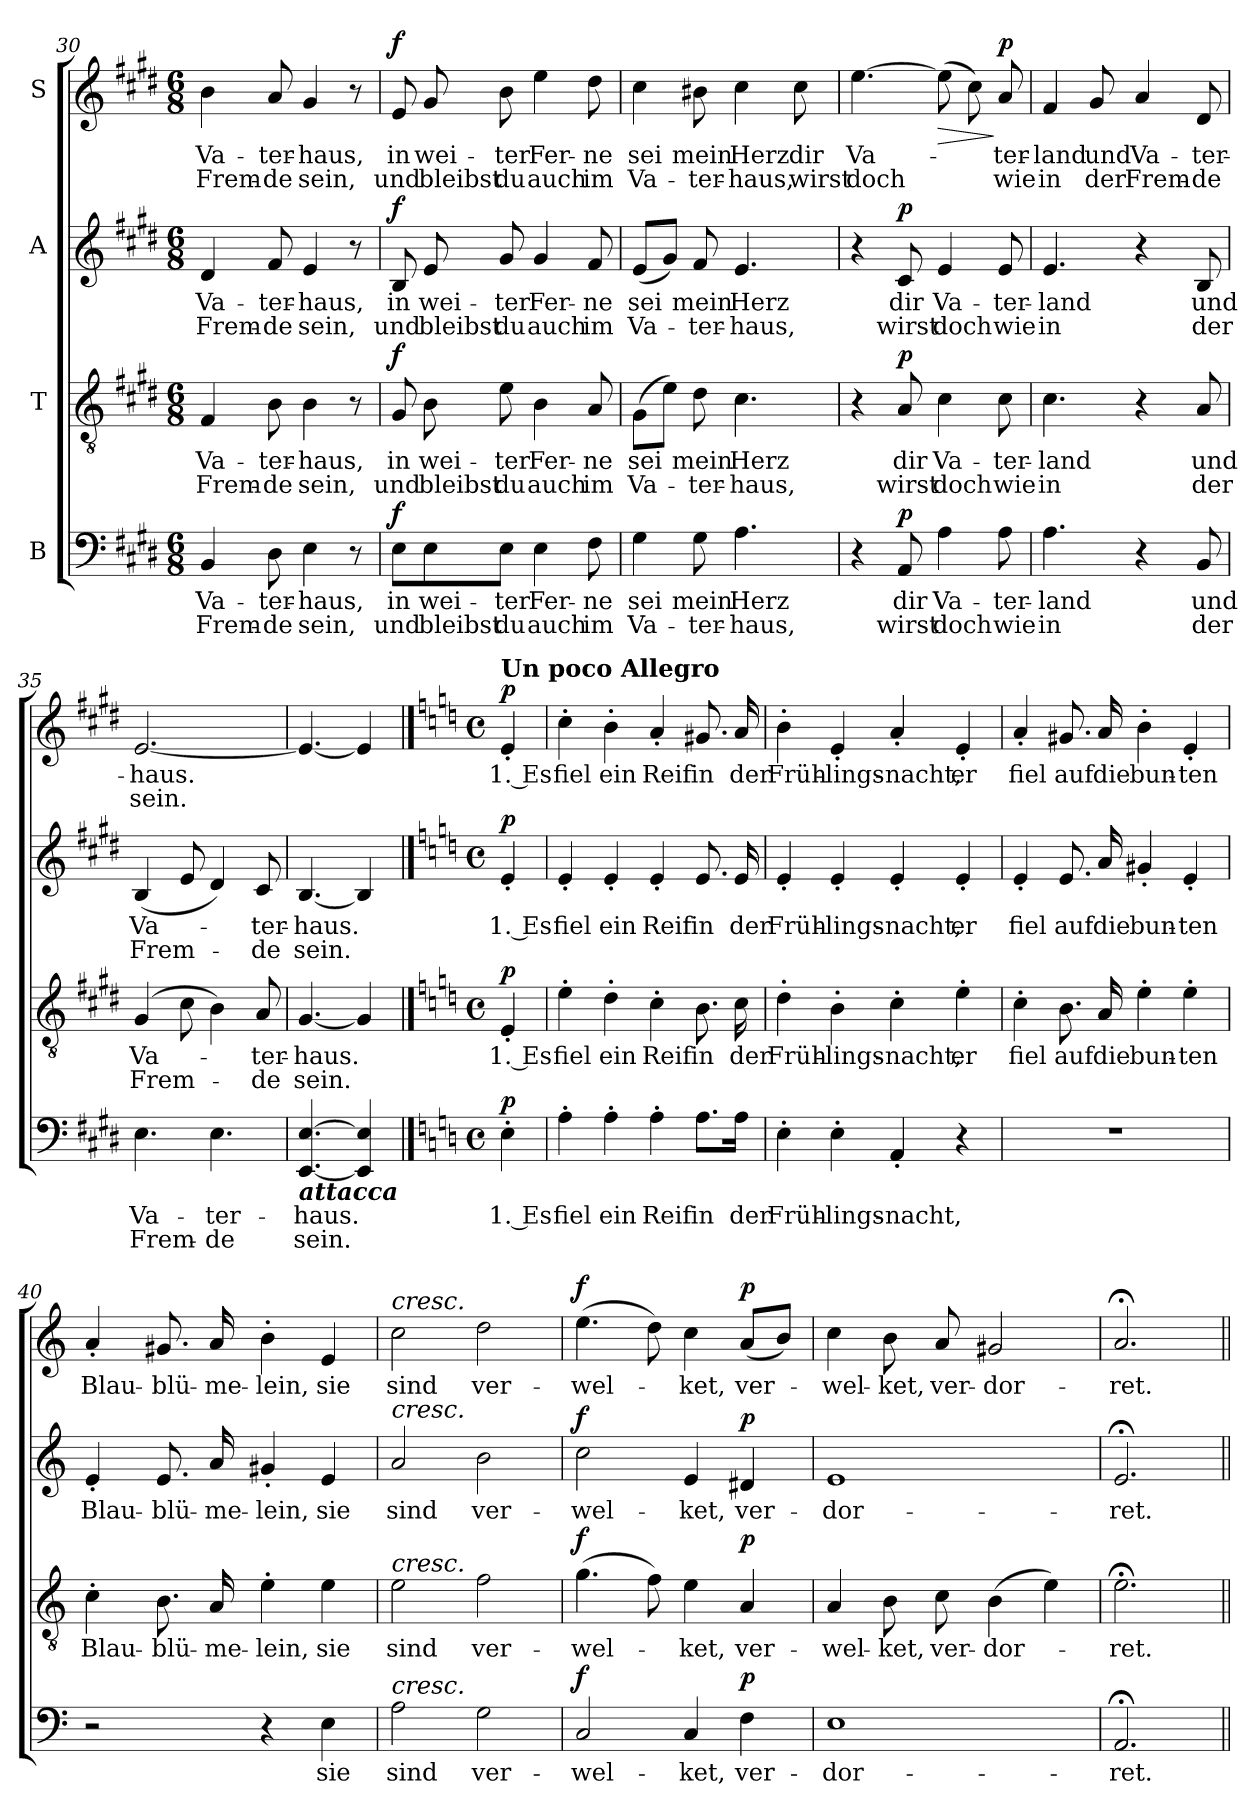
**kern	**text	**text	**dynam	**kern	**text	**text	**dynam	**kern	**text	**text	**dynam	**kern	**text	**text	**dynam
*part4	*part4	*part4	*part4	*part3	*part3	*part3	*part3	*part2	*part2	*part2	*part2	*part1	*part1	*part1	*part1
*staff4	*staff4	*staff4	*staff4	*staff3	*staff3	*staff3	*staff3	*staff2	*staff2	*staff2	*staff2	*staff1	*staff1	*staff1	*staff1
*I"B	*	*	*	*I"T	*	*	*	*I"A	*	*	*	*I"S	*	*	*
*clefF4	*	*	*	*clefGv2	*	*	*	*clefG2	*	*	*	*clefG2	*	*	*
*k[f#c#g#d#]	*	*	*	*k[f#c#g#d#]	*	*	*	*k[f#c#g#d#]	*	*	*	*k[f#c#g#d#]	*	*	*
*M6/8	*	*	*	*M6/8	*	*	*	*M6/8	*	*	*	*M6/8	*	*	*
=30	=30	=30	=30	=30	=30	=30	=30	=30	=30	=30	=30	=30	=30	=30	=30
4BB/	Va-	Frem-	.	4F#/	Va-	Frem-	.	4d#/	Va-	Frem-	.	4b\	Va-	Frem-	.
8D#\	-ter-	-de	.	8B\	-ter-	-de	.	8f#/	-ter-	-de	.	8a/	-ter-	-de	.
4E\	-haus,	sein,	.	4B\	-haus,	sein,	.	4e/	-haus,	sein,	.	4g#/	-haus,	sein,	.
8r	.	.	.	8r	.	.	.	8r	.	.	.	8r	.	.	.
=31	=31	=31	=31	=31	=31	=31	=31	=31	=31	=31	=31	=31	=31	=31	=31
!	!	!	!LO:DY:a	!	!	!	!LO:DY:a	!	!	!	!LO:DY:a	!	!	!	!LO:DY:a
8E\L	in	und	f	8G#/	in	und	f	8B/	in	und	f	8e/	in	und	f
8E\	wei-	bleibst	.	8B\	wei-	bleibst	.	8e/	wei-	bleibst	.	8g#/	wei-	bleibst	.
8E\J	-ter	du	.	8e\	-ter	du	.	8g#/	-ter	du	.	8b\	-ter	du	.
4E\	Fer-	auch	.	4B\	Fer-	auch	.	4g#/	Fer-	auch	.	4ee\	Fer-	auch	.
8F#\	-ne	im	.	8A/	-ne	im	.	8f#/	-ne	im	.	8dd#\	-ne	im	.
!!LO:LB:g=z
=32	=32	=32	=32	=32	=32	=32	=32	=32	=32	=32	=32	=32	=32	=32	=32
4G#\	sei	Va-	.	(8G#\L	sei	Va-	.	(8e/L	sei	Va-	.	4cc#\	sei	Va-	.
.	.	.	.	8e\J)	.	.	.	8g#/J)	.	.	.	.	.	.	.
8G#\	mein	-ter-	.	8d#\	mein	-ter-	.	8f#/	mein	-ter-	.	8b#X\	mein	-ter-	.
4.A\	Herz	-haus,	.	4.c#\	Herz	-haus,	.	4.e/	Herz	-haus,	.	4cc#\	Herz	-haus,	.
.	.	.	.	.	.	.	.	.	.	.	.	8cc#\	dir	wirst	.
=33	=33	=33	=33	=33	=33	=33	=33	=33	=33	=33	=33	=33	=33	=33	=33
4r	.	.	.	4r	.	.	.	4r	.	.	.	[4.ee\	Va-	doch	.
!	!	!	!LO:DY:a	!	!	!	!LO:DY:a	!	!	!	!LO:DY:a	!	!	!	!
8AA/	dir	wirst	p	8A/	dir	wirst	p	8c#/	dir	wirst	p	.	.	.	.
!	!	!	!	!	!	!	!	!	!	!	!	!	!	!	!LO:HP:b
4A\	Va-	doch	.	4c#\	Va-	doch	.	4e/	Va-	doch	.	(8ee\]	.	.	>
.	.	.	.	.	.	.	.	.	.	.	.	8cc#\)	.	.	.
!	!	!	!	!	!	!	!	!	!	!	!	!	!	!	!LO:DY:n=1:a
8A\	-ter-	wie	.	8c#\	-ter-	wie	.	8e/	-ter-	wie	.	8a/	-ter-	wie	] p
=34	=34	=34	=34	=34	=34	=34	=34	=34	=34	=34	=34	=34	=34	=34	=34
4.A\	-land	in	.	4.c#\	-land	in	.	4.e/	-land	in	.	4f#/	-land	in	.
.	.	.	.	.	.	.	.	.	.	.	.	8g#/	und	der	.
4r	.	.	.	4r	.	.	.	4r	.	.	.	4a/	Va-	Frem-	.
8BB/	und	der	.	8A/	und	der	.	8B/	und	der	.	8d#/	-ter-	-de	.
=35	=35	=35	=35	=35	=35	=35	=35	=35	=35	=35	=35	=35	=35	=35	=35
4.E\	Va-	Frem-	.	(4G#/	Va-	Frem-	.	(>4B/	Va-	Frem-	.	[2.e/	-haus.	sein.	.
.	.	.	.	8c#\	.	.	.	8e/	.	.	.	.	.	.	.
4.E\	-ter-	-de	.	4B\)	.	.	.	4d#/)	.	.	.	.	.	.	.
.	.	.	.	8A/	-ter-	-de	.	8c#/	-ter-	-de	.	.	.	.	.
=36	=36	=36	=36	=36	=36	=36	=36	=36	=36	=36	=36	=36	=36	=36	=36
!LO:TX:b:Bi:t=attacca	!	!	!	!	!	!	!	!	!	!	!	!	!	!	!
[4.EE/ [4.E/	-haus.	sein.	.	[4.G#/	-haus.	sein.	.	[4.B/	-haus.	sein.	.	4.e/_	.	.	.
4EE/] 4E/]	.	.	.	4G#/]	.	.	.	4B/]	.	.	.	4e/]	.	.	.
!!LO:PB:g=z
==36X3	==36X3	==36X3	==36X3	==36X3	==36X3	==36X3	==36X3	==36X3	==36X3	==36X3	==36X3	==36X3	==36X3	==36X3	==36X3
*k[]	*	*	*	*k[]	*	*	*	*k[]	*	*	*	*k[]	*	*	*
*M4/4	*	*	*	*M4/4	*	*	*	*M4/4	*	*	*	*M4/4	*	*	*
*met(c)	*	*	*	*met(c)	*	*	*	*met(c)	*	*	*	*met(c)	*	*	*
!	!	!	!	!	!	!	!	!	!	!	!	!LO:TX:a:B:t=Un poco Allegro	!	!	!
!	!	!	!LO:DY:a	!	!	!	!LO:DY:a	!	!	!	!LO:DY:a	!	!	!	!LO:DY:a
4E'\	1. Es	.	p	4E'/	1. Es	.	p	4e'/	1. Es	.	p	4e'/	1. Es	.	p
=37	=37	=37	=37	=37	=37	=37	=37	=37	=37	=37	=37	=37	=37	=37	=37
4A'\	fiel	.	.	4e'\	fiel	.	.	4e'/	fiel	.	.	4cc'\	fiel	.	.
4A'\	ein	.	.	4d'\	ein	.	.	4e'/	ein	.	.	4b'\	ein	.	.
4A'\	Reif	.	.	4c'\	Reif	.	.	4e'/	Reif	.	.	4a'/	Reif	.	.
8.A\L	in	.	.	8.B\	in	.	.	8.e/	in	.	.	8.g#X/	in	.	.
16A\Jk	der	.	.	16c\	der	.	.	16e/	der	.	.	16a/	der	.	.
=38	=38	=38	=38	=38	=38	=38	=38	=38	=38	=38	=38	=38	=38	=38	=38
4E'\	Früh-	.	.	4d'\	Früh-	.	.	4e'/	Früh-	.	.	4b'\	Früh-	.	.
4E'\	-lings-	.	.	4B'\	-lings-	.	.	4e'/	-lings-	.	.	4e'/	-lings-	.	.
4AA'/	-nacht,	.	.	4c'\	-nacht,	.	.	4e'/	-nacht,	.	.	4a'/	-nacht,	.	.
4r	.	.	.	4e'\	er	.	.	4e'/	er	.	.	4e'/	er	.	.
=39	=39	=39	=39	=39	=39	=39	=39	=39	=39	=39	=39	=39	=39	=39	=39
1r	.	.	.	4c'\	fiel	.	.	4e'/	fiel	.	.	4a'/	fiel	.	.
.	.	.	.	8.B\	auf	.	.	8.e/	auf	.	.	8.g#X/	auf	.	.
.	.	.	.	16A/	die	.	.	16a/	die	.	.	16a/	die	.	.
.	.	.	.	4e'\	bun-	.	.	4g#X'/	bun-	.	.	4b'\	bun-	.	.
.	.	.	.	4e'\	-ten	.	.	4e'/	-ten	.	.	4e'/	-ten	.	.
=40	=40	=40	=40	=40	=40	=40	=40	=40	=40	=40	=40	=40	=40	=40	=40
2r	.	.	.	4c'\	Blau-	.	.	4e'/	Blau-	.	.	4a'/	Blau-	.	.
.	.	.	.	8.B\	-blü-	.	.	8.e/	-blü-	.	.	8.g#X/	-blü-	.	.
.	.	.	.	16A/	-me-	.	.	16a/	-me-	.	.	16a/	-me-	.	.
4r	.	.	.	4e'\	-lein,	.	.	4g#X'/	-lein,	.	.	4b'\	-lein,	.	.
4E\	sie	.	.	4e\	sie	.	.	4e/	sie	.	.	4e/	sie	.	.
!!LO:LB:g=z
=41	=41	=41	=41	=41	=41	=41	=41	=41	=41	=41	=41	=41	=41	=41	=41
!	!	!	!	!	!	!	!	!	!	!	!	!LO:TX:a:i:t=cresc.	!	!	!
!	!	!	!	!	!	!	!	!LO:TX:a:i:t=cresc.	!	!	!	!	!	!	!
!	!	!	!	!LO:TX:a:i:t=cresc.	!	!	!	!	!	!	!	!	!	!	!
!LO:TX:a:i:t=cresc.	!	!	!	!	!	!	!	!	!	!	!	!	!	!	!
2A\	sind	.	.	2e\	sind	.	.	2a/	sind	.	.	2cc\	sind	.	.
2G\	ver-	.	.	2f\	ver-	.	.	2b\	ver-	.	.	2dd\	ver-	.	.
=42	=42	=42	=42	=42	=42	=42	=42	=42	=42	=42	=42	=42	=42	=42	=42
!	!	!	!LO:DY:a	!	!	!	!LO:DY:a	!	!	!	!LO:DY:a	!	!	!	!LO:DY:a
2C/	-wel-	.	f	(4.g\	-wel-	.	f	2cc\	-wel-	.	f	(4.ee\	-wel-	.	f
.	.	.	.	8f\)	.	.	.	.	.	.	.	8dd\)	.	.	.
4C/	-ket,	.	.	4e\	-ket,	.	.	4e/	-ket,	.	.	4cc\	-ket,	.	.
!	!	!	!LO:DY:a	!	!	!	!LO:DY:a	!	!	!	!LO:DY:a	!	!	!	!LO:DY:a
4F\	ver-	.	p	4A/	ver-	.	p	4d#X/	ver-	.	p	(8a/L	ver-	.	p
.	.	.	.	.	.	.	.	.	.	.	.	8b/J)	.	.	.
=43	=43	=43	=43	=43	=43	=43	=43	=43	=43	=43	=43	=43	=43	=43	=43
1E	-dor-	.	.	4A/	-wel-	.	.	1e	-dor-	.	.	4cc\	-wel-	.	.
.	.	.	.	8B\	-ket,	.	.	.	.	.	.	8b\	-ket,	.	.
.	.	.	.	8c\	ver-	.	.	.	.	.	.	8a/	ver-	.	.
.	.	.	.	(4B\	-dor-	.	.	.	.	.	.	2g#X/	-dor-	.	.
.	.	.	.	4e\)	.	.	.	.	.	.	.	.	.	.	.
=44	=44	=44	=44	=44	=44	=44	=44	=44	=44	=44	=44	=44	=44	=44	=44
2.AA;</	-ret.	.	.	2.e;<\	-ret.	.	.	2.e;</	-ret.	.	.	2.a;</	-ret.	.	.
=||	=||	=||	=||	=||	=||	=||	=||	=||	=||	=||	=||	=||	=||	=||	=||
*-	*-	*-	*-	*-	*-	*-	*-	*-	*-	*-	*-	*-	*-	*-	*-
